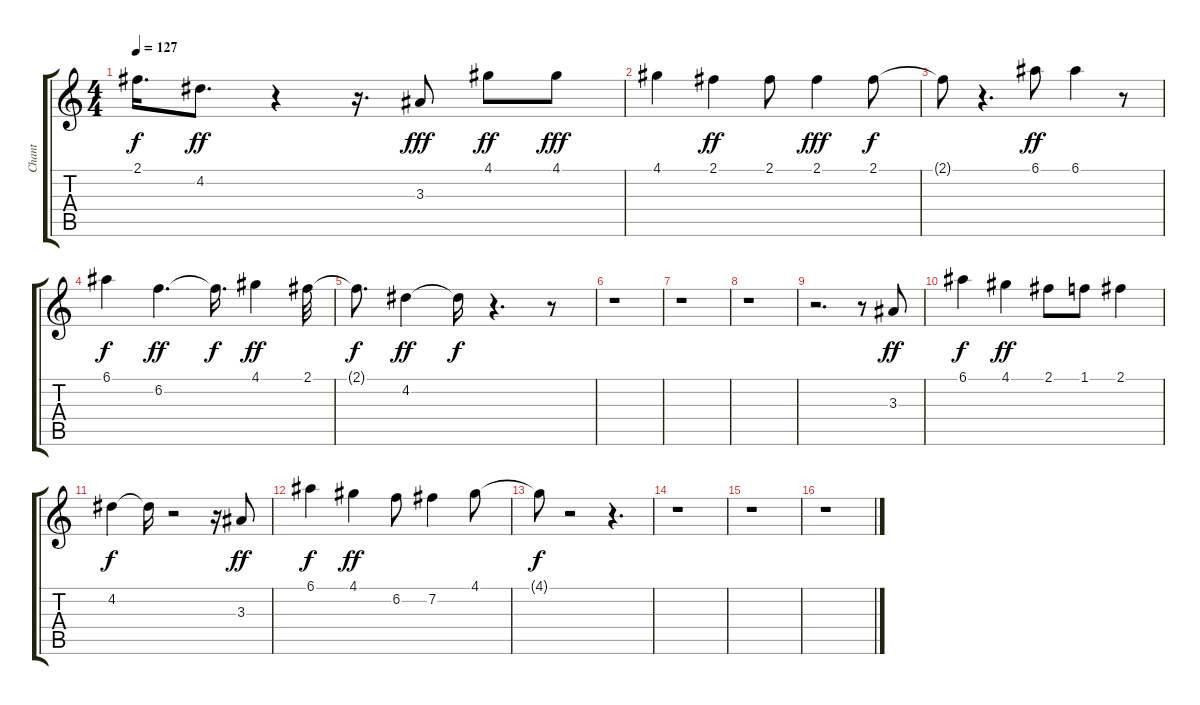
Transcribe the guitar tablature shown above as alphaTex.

\track ("Chant" "Chant") {instrument electricguitarjazz}
\staff {score tabs}
\tuning (E4 B3 G3 D3 A2 E2) {hide}
\ts (4 4)
\tempo 127
\clef g2
\ks c
2.1{t}.16{d dy f} 4.2.8{d dy ff} r.4 r.16{d} 3.3.8{dy fff} 4.1.8{dy ff} 4.1.8{dy fff} |
4.1.4 2.1.4{dy ff} 2.1.8 2.1.4{dy fff} 2.1.8{dy f} |
2.1{t}.8 r.4{d} 6.1.8{dy ff} 6.1.4 r.8 |
6.1.4{dy f} 6.2.4{d dy ff} 6.2{t}.16{d dy f} 4.1.4{dy ff} 2.1.32 |
2.1{t}.8{d dy f} 4.2.4{dy ff} 4.2{t}.16{dy f} r.4{d} r.8 |
r.1 |
r.1 |
r.1 |
r.2{d} r.8 3.3.8{dy ff} |
6.1.4{dy f} 4.1.4{dy ff} 2.1.8 1.1.8 2.1.4 |
4.2.4{dy f} 4.2{t}.16 r.2 r.16 3.3.8{dy ff} |
6.1.4{dy f} 4.1.4{dy ff} 6.2.8 7.2.4 4.1.8 |
4.1{t}.8{dy f} r.2 r.4{d} |
r.1 |
r.1 |
r.1
